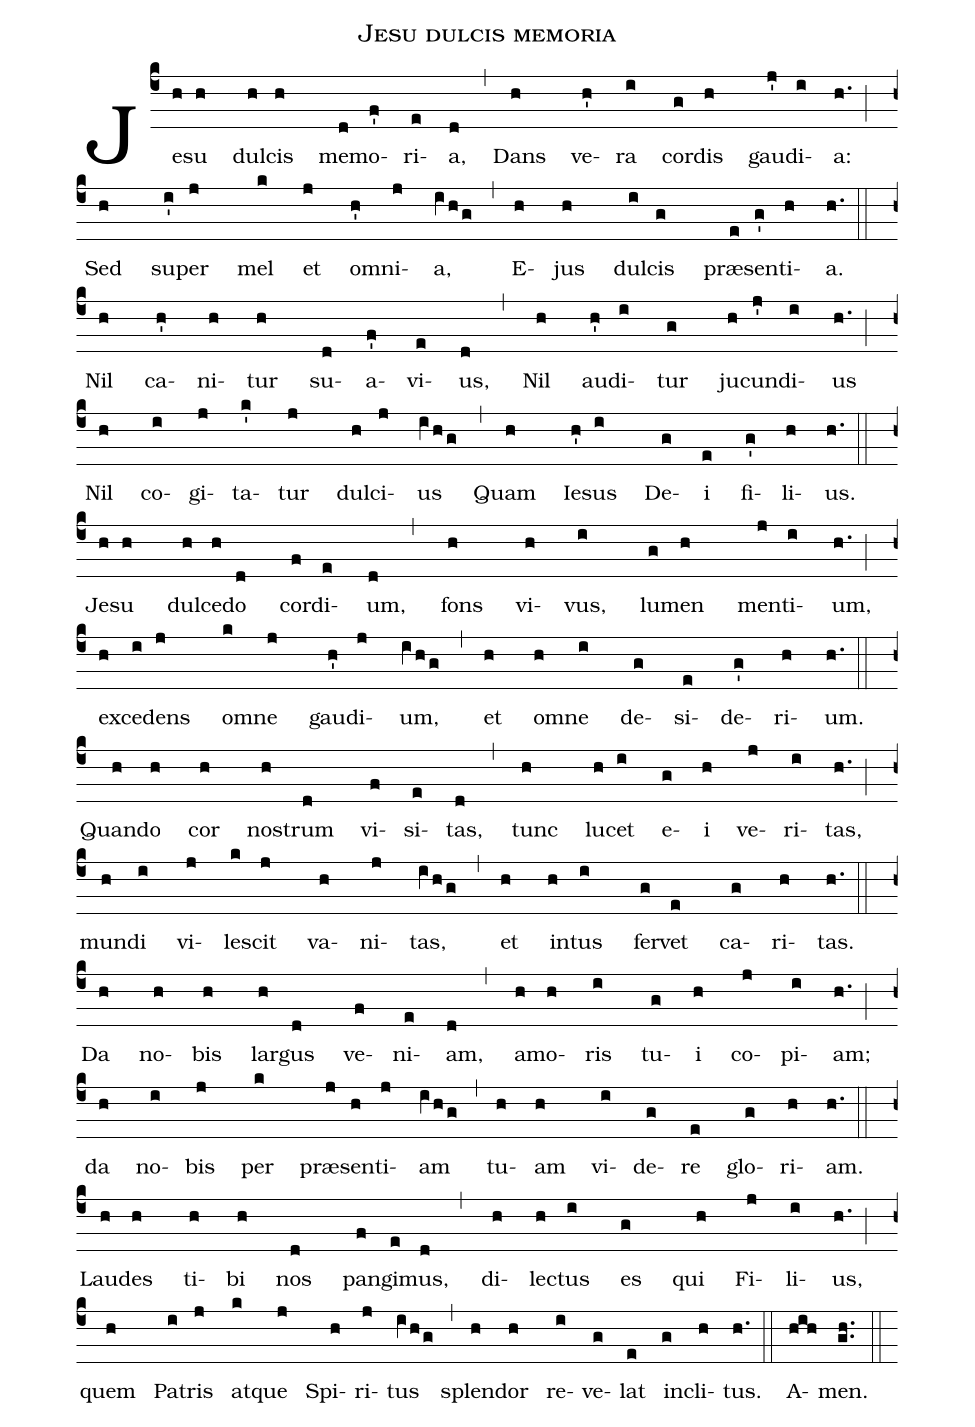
name: Jesu dulcis memoria;
%%
Je(c4h)su(h) dul(h)cis(h) me(d)mo(f')ri(e)a,(d) (,)
Dans(h) ve(h')ra(i) cor(g)dis(h) gau(j')di(i)a:(h.;z)
Sed(h) su(i')per(j) mel(k) et(j) om(h')ni(j)a,(iV/h/g) (,)
E(h)jus(h) dul(i)cis(g) præ(e)sen(g')ti(h)a.(h.::z)

Nil(h) ca(h')ni(h)tur(h) su(d)a(f')vi(e)us,(d) (,)
Nil(h) au(h')di(i)tur(g) ju(h)cun(j')di(i)us(h.;z)
Nil(h) co(i)gi(j)ta(k')tur(j) dul(h)ci(j)us(iV/h/g) (,)
Quam(h) Ie(h')sus(i) De(g)i(e) fi(g')li(h)us.(h.::z)

Je(h)su(h) dul(h)ce(h)do(d) cor(f)di(e)um,(d) (,)
fons(h) vi(h)vus,(i) lu(g)men(h) men(j)ti(i)um,(h.;z)
ex(h)ce(i)dens(j) om(k)ne(j) gau(h')di(j)um,(iV/h/g) (,)
et(h) om(h)ne(i) de(g)si(e)de(g')ri(h)um.(h.::z)

Quan(h)do(h) cor(h) nos(h)trum(d) vi(f)si(e)tas,(d) (,)
tunc(h) lu(h)cet(i) e(g)i(h) ve(j)ri(i)tas,(h.;z)
mun(h)di(i) vi(j)les(k)cit(j) va(h)ni(j)tas,(iV/h/g) (,)
et(h) in(h)tus(i) fer(g)vet(e) ca(g)ri(h)tas.(h.::z)

Da(h) no(h)bis(h) lar(h)gus(d) ve(f)ni(e)am,(d) (,)
a(h)mo(h)ris(i) tu(g)i(h) co(j)pi(i)am;(h.;z)
da(h) no(i)bis(j) per(k) præ(j)sen(h)ti(j)am(iV/h/g) (,)
tu(h)am(h) vi(i)de(g)re(e) glo(g)ri(h)am.(h.::z)

Lau(h)des(h) ti(h)bi(h) nos(d) pan(f)gi(e)mus,(d) (,)
di(h)lec(h)tus(i) es(g) qui(h) Fi(j)li(i)us,(h.;z)
quem(h) Pa(i)tris(j) at(k)que(j) Spi(h)ri(j)tus(iV/h/g) (,)
splen(h)dor(h) re(i)ve(g)lat(e) in(g)cli(h)tus.(h.) (::) A(hih)men.(g.h.::z)
